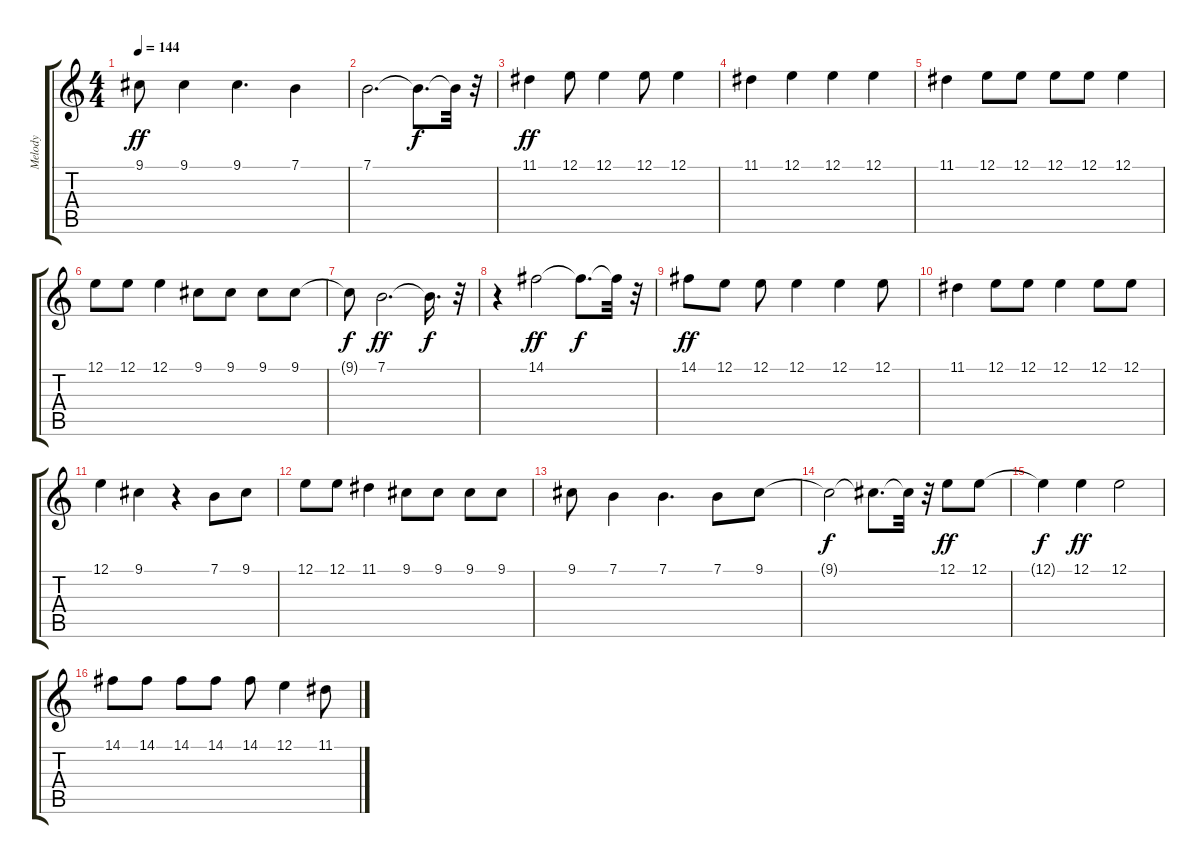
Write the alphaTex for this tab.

\track ("Melody " "Melody ") {instrument harmonica}
\staff {score tabs}
\tuning (E4 B3 G3 D3 A2 E2) {hide}
\ts (4 4)
\tempo 144
\clef g2
\ks c
9.1.8{dy ff} 9.1.4 9.1.4{d} 7.1.4 |
7.1.2{d} 7.1{t}.8{d dy f} 7.1{t}.32 r.32 |
11.1.4{dy ff} 12.1.8 12.1.4 12.1.8 12.1.4 |
11.1.4 12.1.4 12.1.4 12.1.4 |
11.1.4 12.1.8 12.1.8 12.1.8 12.1.8 12.1.4 |
12.1.8 12.1.8 12.1.4 9.1.8 9.1.8 9.1.8 9.1.8 |
9.1{t}.8{dy f} 7.1.2{d dy ff} 7.1{t}.16{d dy f} r.32 |
r.4 14.1.2{dy ff} 14.1{t}.8{d dy f} 14.1{t}.32 r.32 |
14.1.8{dy ff} 12.1.8 12.1.8 12.1.4 12.1.4 12.1.8 |
11.1.4 12.1.8 12.1.8 12.1.4 12.1.8 12.1.8 |
12.1.4 9.1.4 r.4 7.1.8 9.1.8 |
12.1.8 12.1.8 11.1.4 9.1.8 9.1.8 9.1.8 9.1.8 |
9.1.8 7.1.4 7.1.4{d} 7.1.8 9.1.8 |
9.1{t}.2{dy f} 9.1{t}.8{d} 9.1{t}.32 r.32 12.1.8{dy ff} 12.1.8 |
12.1{t}.4{dy f} 12.1.4{dy ff} 12.1.2 |
14.1.8 14.1.8 14.1.8 14.1.8 14.1.8 12.1.4 11.1.8
